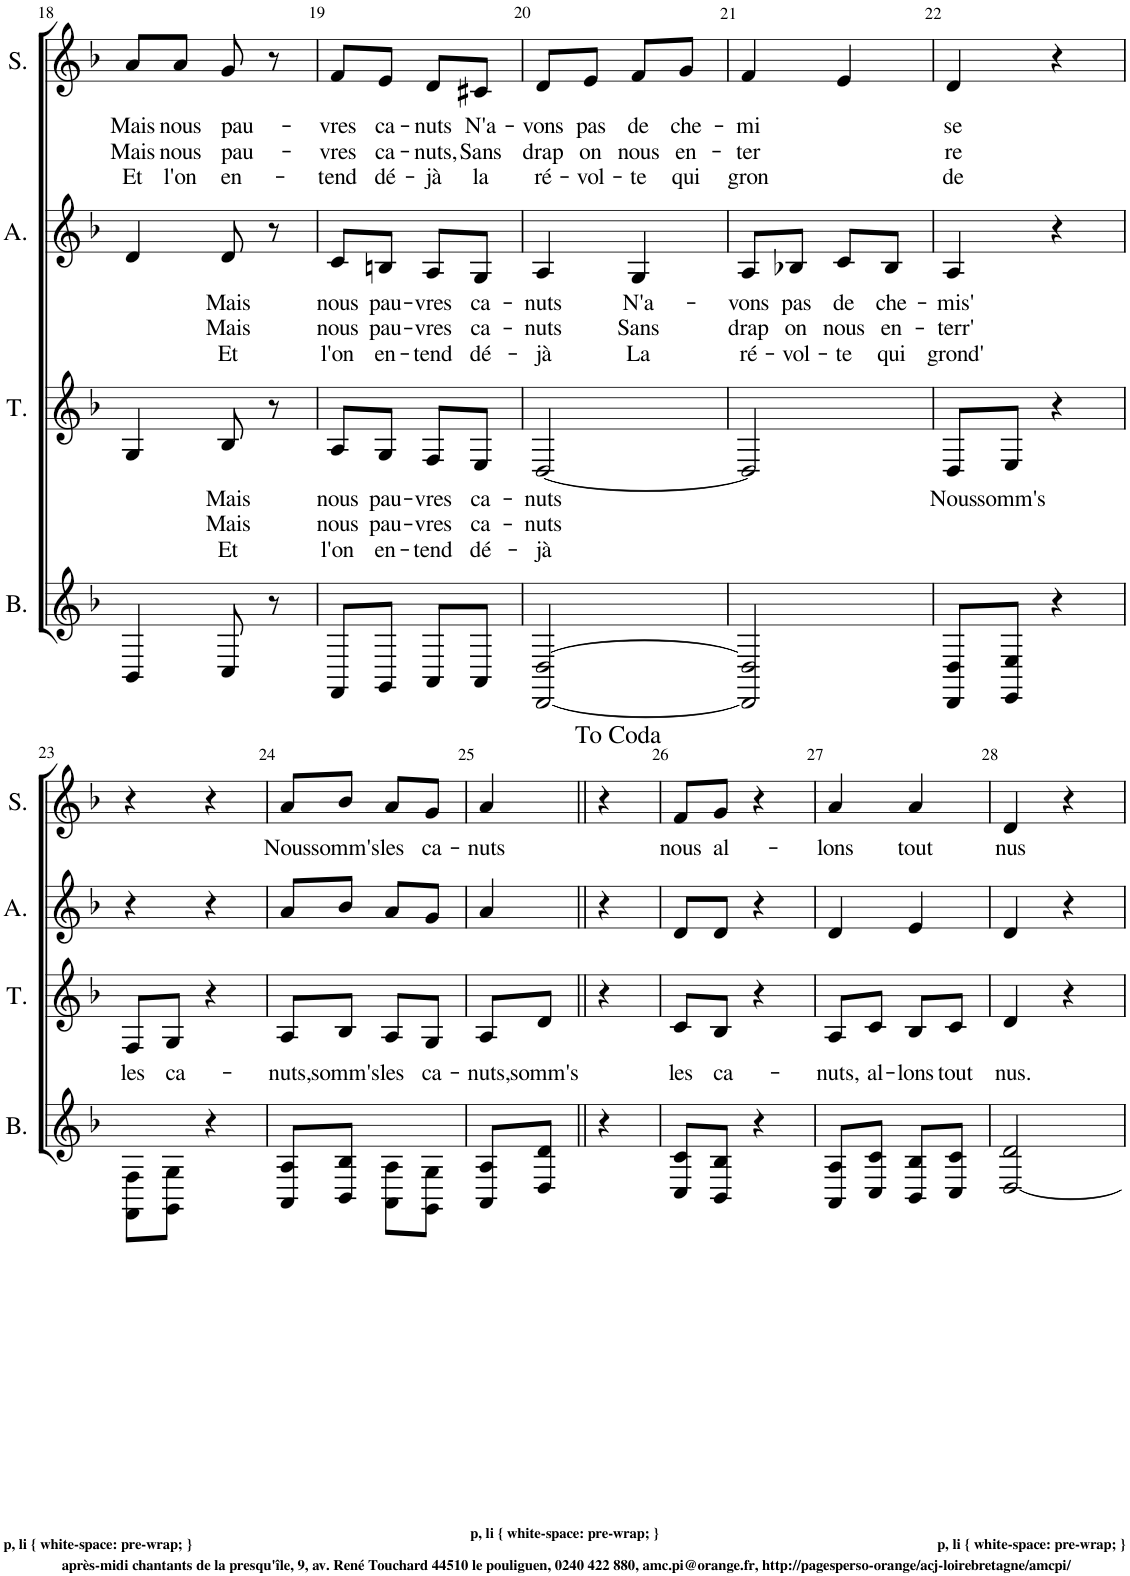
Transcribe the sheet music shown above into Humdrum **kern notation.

**kern	**kern	**text	**text	**text	**kern	**text	**text	**text	**kern	**text	**text	**text
*part4	*part3	*part3	*part3	*part3	*part2	*part2	*part2	*part2	*part1	*part1	*part1	*part1
*staff4	*staff3	*staff3	*staff3	*staff3	*staff2	*staff2	*staff2	*staff2	*staff1	*staff1	*staff1	*staff1
*I"Basse	*I"Ténor	*	*	*	*I"Alto	*	*	*	*I"Soprano	*	*	*
*I'B.	*I'T.	*	*	*	*I'A.	*	*	*	*I'S.	*	*	*
!!LO:PB:g=z
*clefG2	*clefG2	*	*	*	*clefG2	*	*	*	*clefG2	*	*	*
*k[b-]	*k[b-]	*	*	*	*k[b-]	*	*	*	*k[b-]	*	*	*
*M2/4	*M2/4	*	*	*	*M2/4	*	*	*	*M2/4	*	*	*
=18	=18	=18	=18	=18	=18	=18	=18	=18	=18	=18	=18	=18
!	!	!	!	!	!	!	!	!	!	!LO:LY:b	!LO:LY:b	!LO:LY:b
4BB-/	4G/	.	.	.	4d/	.	.	.	8a/L	Mais	Mais	Et
!	!	!	!	!	!	!	!	!	!	!LO:LY:b	!LO:LY:b	!LO:LY:b
.	.	.	.	.	.	.	.	.	8a/J	nous	nous	l'on
!	!	!LO:LY:b	!LO:LY:b	!LO:LY:b	!	!LO:LY:b	!LO:LY:b	!LO:LY:b	!	!LO:LY:b	!LO:LY:b	!LO:LY:b
8C/	8B-/	Mais	Mais	Et	8d/	Mais	Mais	Et	8g/	pau-	pau-	en-
8r	8r	.	.	.	8r	.	.	.	8r	.	.	.
=19	=19	=19	=19	=19	=19	=19	=19	=19	=19	=19	=19	=19
!	!	!LO:LY:b	!LO:LY:b	!LO:LY:b	!	!LO:LY:b	!LO:LY:b	!LO:LY:b	!	!LO:LY:b	!LO:LY:b	!LO:LY:b
8FF/L	8A/L	nous	nous	l'on	8c/L	nous	nous	l'on	8f/L	-vres	-vres	-tend
!	!	!LO:LY:b	!LO:LY:b	!LO:LY:b	!	!LO:LY:b	!LO:LY:b	!LO:LY:b	!	!LO:LY:b	!LO:LY:b	!LO:LY:b
8GG/J	8G/J	pau-	pau-	en-	8Bn/J	pau-	pau-	en-	8e/J	ca-	ca-	dé-
!	!	!LO:LY:b	!LO:LY:b	!LO:LY:b	!	!LO:LY:b	!LO:LY:b	!LO:LY:b	!	!LO:LY:b	!LO:LY:b	!LO:LY:b
8AA/L	8F/L	-vres	-vres	-tend	8A/L	-vres	-vres	-tend	8d/L	-nuts	-nuts,	-jà
!	!	!LO:LY:b	!LO:LY:b	!LO:LY:b	!	!LO:LY:b	!LO:LY:b	!LO:LY:b	!	!LO:LY:b	!LO:LY:b	!LO:LY:b
8AA/J	8E/J	ca-	ca-	dé-	8G/J	ca-	ca-	dé-	8c#X/J	N'a-	Sans	la
=20	=20	=20	=20	=20	=20	=20	=20	=20	=20	=20	=20	=20
!	!	!LO:LY:b	!LO:LY:b	!LO:LY:b	!	!LO:LY:b	!LO:LY:b	!LO:LY:b	!	!LO:LY:b	!LO:LY:b	!LO:LY:b
[2DD/ [2D/	[2D/	-nuts	-nuts	-jà	4A/	-nuts	-nuts	-jà	8d/L	-vons	drap	ré-
!	!	!	!	!	!	!	!	!	!	!LO:LY:b	!LO:LY:b	!LO:LY:b
.	.	.	.	.	.	.	.	.	8e/J	pas	on	-vol-
!	!	!	!	!	!	!LO:LY:b	!LO:LY:b	!LO:LY:b	!	!LO:LY:b	!LO:LY:b	!LO:LY:b
.	.	.	.	.	4G/	N'a-	Sans	La	8f/L	de	nous	-te
!	!	!	!	!	!	!	!	!	!	!LO:LY:b	!LO:LY:b	!LO:LY:b
.	.	.	.	.	.	.	.	.	8g/J	che-	en-	qui
=21	=21	=21	=21	=21	=21	=21	=21	=21	=21	=21	=21	=21
!	!	!	!	!	!	!LO:LY:b	!LO:LY:b	!LO:LY:b	!	!LO:LY:b	!LO:LY:b	!LO:LY:b
2DD/] 2D/]	2D/]	.	.	.	8A/L	-vons	drap	ré-	4f/	-mi	-ter	gron
!	!	!	!	!	!	!LO:LY:b	!LO:LY:b	!LO:LY:b	!	!	!	!
.	.	.	.	.	8B-X/J	pas	on	-vol-	.	.	.	.
!	!	!	!	!	!	!LO:LY:b	!LO:LY:b	!LO:LY:b	!	!	!	!
.	.	.	.	.	8c/L	de	nous	-te	4e/	.	.	.
!	!	!	!	!	!	!LO:LY:b	!LO:LY:b	!LO:LY:b	!	!	!	!
.	.	.	.	.	8B-/J	che-	en-	qui	.	.	.	.
=22	=22	=22	=22	=22	=22	=22	=22	=22	=22	=22	=22	=22
!	!	!LO:LY:b	!	!	!	!LO:LY:b	!LO:LY:b	!LO:LY:b	!	!LO:LY:b	!LO:LY:b	!LO:LY:b
8DD/ 8D/L	8D/L	Nous	.	.	4A/	-mis'	-terr'	grond'	4d/	se	re	de
!	!	!LO:LY:b	!	!	!	!	!	!	!	!	!	!
8EE/ 8E/J	8E/J	somm's	.	.	.	.	.	.	.	.	.	.
4r	4r	.	.	.	4r	.	.	.	4r	.	.	.
!!LO:LB:g=z
=23	=23	=23	=23	=23	=23	=23	=23	=23	=23	=23	=23	=23
!	!	!LO:LY:b	!	!	!	!	!	!	!	!	!	!
8FF\ 8F\L	8F/L	les	.	.	4r	.	.	.	4r	.	.	.
!	!	!LO:LY:b	!	!	!	!	!	!	!	!	!	!
8GG\ 8G\J	8G/J	ca-	.	.	.	.	.	.	.	.	.	.
4r	4r	.	.	.	4r	.	.	.	4r	.	.	.
=24	=24	=24	=24	=24	=24	=24	=24	=24	=24	=24	=24	=24
!	!	!LO:LY:b	!	!	!	!	!	!	!	!LO:LY:b	!	!
8AA/ 8A/L	8A/L	-nuts,	.	.	8a/L	.	.	.	8a/L	Nous	.	.
!	!	!LO:LY:b	!	!	!	!	!	!	!	!LO:LY:b	!	!
8BB-/ 8B-/J	8B-/J	somm's	.	.	8b-/J	.	.	.	8b-/J	somm's	.	.
!	!	!LO:LY:b	!	!	!	!	!	!	!	!LO:LY:b	!	!
8AA\ 8A\L	8A/L	les	.	.	8a/L	.	.	.	8a/L	les	.	.
!	!	!LO:LY:b	!	!	!	!	!	!	!	!LO:LY:b	!	!
8GG\ 8G\J	8G/J	ca-	.	.	8g/J	.	.	.	8g/J	ca-	.	.
=25	=25	=25	=25	=25	=25	=25	=25	=25	=25	=25	=25	=25
!	!	!LO:LY:b	!	!	!	!	!	!	!	!LO:LY:b	!	!
8AA/ 8A/L	8A/L	-nuts,	.	.	4a/	.	.	.	4a/	-nuts	.	.
!	!	!LO:LY:b	!	!	!	!	!	!	!	!	!	!
8D/ 8d/J	8d/J	somm's	.	.	.	.	.	.	.	.	.	.
4r	4r	.	.	.	4r	.	.	.	4r	.	.	.
=26	=26	=26	=26	=26	=26	=26	=26	=26	=26	=26	=26	=26
!	!	!LO:LY:b	!	!	!	!	!	!	!	!LO:LY:b	!	!
8C/ 8c/L	8c/L	les	.	.	8d/L	.	.	.	8f/L	nous	.	.
!	!	!LO:LY:b	!	!	!	!	!	!	!	!LO:LY:b	!	!
8BB-/ 8B-/J	8B-/J	ca-	.	.	8d/J	.	.	.	8g/J	al-	.	.
4r	4r	.	.	.	4r	.	.	.	4r	.	.	.
=27	=27	=27	=27	=27	=27	=27	=27	=27	=27	=27	=27	=27
!	!	!LO:LY:b	!	!	!	!	!	!	!	!LO:LY:b	!	!
8AA/ 8A/L	8A/L	-nuts,	.	.	4d/	.	.	.	4a/	-lons	.	.
!	!	!LO:LY:b	!	!	!	!	!	!	!	!	!	!
8C/ 8c/J	8c/J	al-	.	.	.	.	.	.	.	.	.	.
!	!	!LO:LY:b	!	!	!	!	!	!	!	!LO:LY:b	!	!
8BB-/ 8B-/L	8B-/L	-lons	.	.	4e/	.	.	.	4a/	tout	.	.
!	!	!LO:LY:b	!	!	!	!	!	!	!	!	!	!
8C/ 8c/J	8c/J	tout	.	.	.	.	.	.	.	.	.	.
=28	=28	=28	=28	=28	=28	=28	=28	=28	=28	=28	=28	=28
!	!	!LO:LY:b	!	!	!	!	!	!	!	!LO:LY:b	!	!
[2D/ 2d/	4d/	nus.	.	.	4d/	.	.	.	4d/	nus	.	.
.	4r	.	.	.	4r	.	.	.	4r	.	.	.
=	=	=	=	=	=	=	=	=	=	=	=	=
*-	*-	*-	*-	*-	*-	*-	*-	*-	*-	*-	*-	*-
